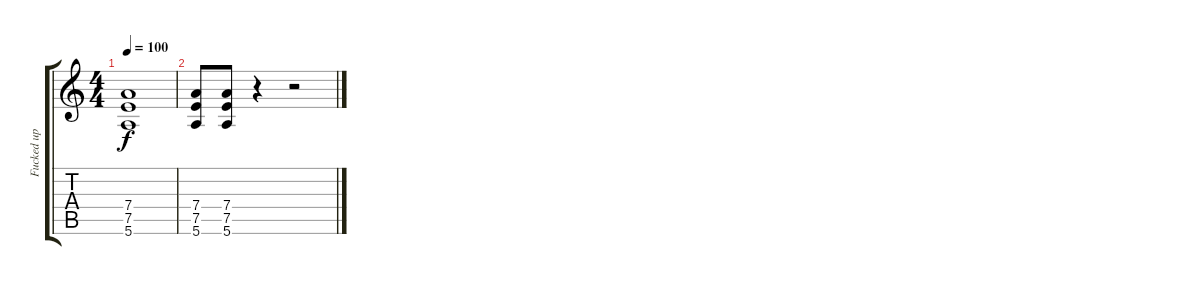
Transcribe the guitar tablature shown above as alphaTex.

\track ("Fucked up Guitar" "Fucked up ") {instrument distortionguitar}
\staff {score tabs}
\tuning (E4 B3 G3 D3 A2 E2) {hide}
\ts (4 4)
\tempo 100
\clef g2
\ks c
(7.4 7.5 5.6).1{dy f} |
(7.4 7.5 5.6).8 (7.4 7.5 5.6).8 r.4 r.2
